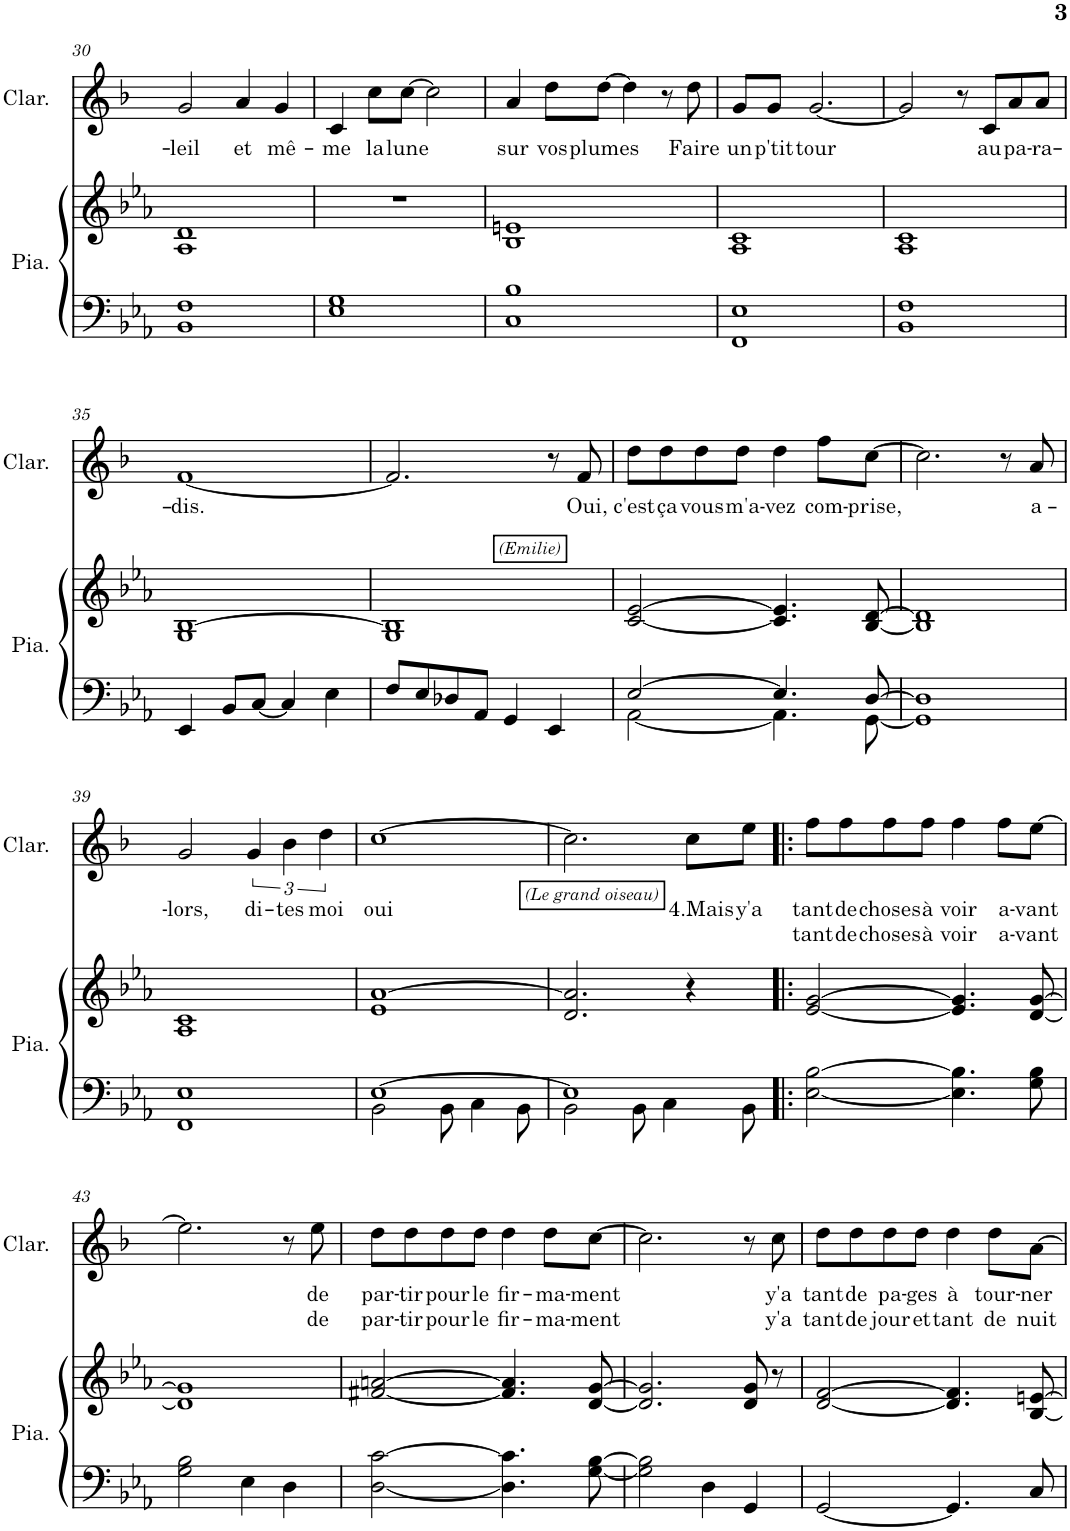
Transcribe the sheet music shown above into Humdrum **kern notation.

**kern	**kern	**kern	**text	**text
*part2	*part2	*part1	*part1	*part1
*staff3	*staff2	*staff1	*staff1	*staff1
*I"Piano	*	*I"Clarinette	*	*
*I'Pia.	*	*I'Clar.	*	*
!!LO:PB:g=z
*clefF4	*clefG2	*clefG2	*	*
*	*	*Trd1c2	*	*
*k[b-e-a-]	*k[b-e-a-]	*k[b-]	*	*
*M4/4	*M4/4	*M4/4	*	*
=30	=30	=30	=30	=30
!	!	!	!LO:LY:b	!
1BB- 1F	1A- 1d	2g/	-leil	.
!	!	!	!LO:LY:b	!
.	.	4a/	et	.
!	!	!	!LO:LY:b	!
.	.	4g/	mê-	.
=31	=31	=31	=31	=31
!	!	!	!LO:LY:b	!
1E- 1G	1r	4c/	-me	.
!	!	!	!LO:LY:b	!
.	.	8cc\L	la	.
!	!	!	!LO:LY:b	!
.	.	[8cc\J	lune	.
.	.	2cc\]	.	.
=32	=32	=32	=32	=32
*^	*	*	*	*
!	!	!	!	!LO:LY:b	!
1C	1B-	1B- 1en	4a/	sur	.
!	!	!	!	!LO:LY:b	!
.	.	.	8dd\L	vos	.
!	!	!	!	!LO:LY:b	!
.	.	.	[8dd\J	plumes	.
.	.	.	4dd\]	.	.
.	.	.	8r	.	.
!	!	!	!	!LO:LY:b	!
.	.	.	8dd\	Faire	.
=33	=33	=33	=33	=33	=33
!	!	!	!	!LO:LY:b	!
1FF	1E-	1A- 1c	8g/L	un	.
!	!	!	!	!LO:LY:b	!
.	.	.	8g/J	p'tit	.
!	!	!	!	!LO:LY:b	!
.	.	.	[2.g/	tour	.
=34	=34	=34	=34	=34	=34
1BB-	1F	1A- 1c	2g/]	.	.
.	.	.	8r	.	.
!	!	!	!	!LO:LY:b	!
.	.	.	8c/L	au	.
!	!	!	!	!LO:LY:b	!
.	.	.	8a/	pa-	.
!	!	!	!	!LO:LY:b	!
.	.	.	8a/J	-ra-	.
*v	*v	*	*	*	*
!!LO:LB:g=z
=35	=35	=35	=35	=35
!	!	!	!LO:LY:b	!
4EE-/	1G [1B-	[1f	-dis.	.
8BB-/L	.	.	.	.
[8C/J	.	.	.	.
4C/]	.	.	.	.
4E-\	.	.	.	.
!!LO:REH:place=s1:b:i:cj:fs=8:t=(Emilie):qo=3
=36	=36	=36	=36	=36
8F/L	1G 1B-]	2.f/]	.	.
8E-/	.	.	.	.
8D-X/	.	.	.	.
8AA-/J	.	.	.	.
4GG/	.	.	.	.
4EE-/	.	8r	.	.
!	!	!	!LO:LY:b	!
.	.	8f/	Oui,	.
=37	=37	=37	=37	=37
*^	*	*	*	*
!	!	!	!	!LO:LY:b	!
[2E-/	[2AA-\	[2c/ [2e-/	8dd\L	c'est	.
!	!	!	!	!LO:LY:b	!
.	.	.	8dd\	ça	.
!	!	!	!	!LO:LY:b	!
.	.	.	8dd\	vous	.
!	!	!	!	!LO:LY:b	!
.	.	.	8dd\J	m'a-	.
!	!	!	!	!LO:LY:b	!
4.E-/]	4.AA-\]	4.c/] 4.e-/]	4dd\	-vez	.
!	!	!	!	!LO:LY:b	!
.	.	.	8ff\L	com-	.
!	!	!	!	!LO:LY:b	!
[8D/	[8GG\	[8B-/ [8d/	[8cc\J	-prise,	.
*v	*v	*	*	*	*
=38	=38	=38	=38	=38
1GG] 1D]	1B-] 1d]	2.cc\]	.	.
.	.	8r	.	.
!	!	!	!LO:LY:b	!
.	.	8a/	a-	.
!!LO:LB:g=z
=39	=39	=39	=39	=39
!	!	!	!LO:LY:b	!
1FF 1E-	1A- 1c	2g/	-lors,	.
!	!	!	!LO:LY:b	!
.	.	6g/	di-	.
!	!	!	!LO:LY:b	!
.	.	6b-\	-tes	.
!	!	!	!LO:LY:b	!
.	.	6dd\	moi	.
=40	=40	=40	=40	=40
*^	*	*	*	*
!	!	!	!	!LO:LY:b	!
[1E-	2BB-\	1e- [1a-	[1cc	oui	.
.	8BB-\	.	.	.	.
.	4C\	.	.	.	.
.	8BB-\	.	.	.	.
!!LO:REH:place=s1:b:i:cj:fs=8:t=(Le grand oiseau)
=41	=41	=41	=41	=41	=41
1E-]	2BB-\	2.d/ 2.a-/]	2.cc\]	.	.
.	8BB-\	.	.	.	.
.	4C\	.	.	.	.
!	!	!	!	!LO:LY:b	!
.	.	4r	8cc\L	4.Mais	.
!	!	!	!	!LO:LY:b	!
.	8BB-\	.	8ee\J	y'a	.
=42!|:	=42!|:	=42!|:	=42!|:	=42!|:	=42!|:
!	!	!	!	!LO:LY:b	!LO:LY:b
*v	*v	*	*	*	*
[2E-\ [2B-\	[2e-/ [2g/	8ff\L	tant	tant
!	!	!	!LO:LY:b	!LO:LY:b
.	.	8ff\	de	de
!	!	!	!LO:LY:b	!LO:LY:b
.	.	8ff\	choses	choses
!	!	!	!LO:LY:b	!LO:LY:b
.	.	8ff\J	à	à
!	!	!	!LO:LY:b	!LO:LY:b
4.E-\] 4.B-\]	4.e-/] 4.g/]	4ff\	voir	voir
!	!	!	!LO:LY:b	!LO:LY:b
.	.	8ff\L	a-	a-
!	!	!	!LO:LY:b	!LO:LY:b
8G\ 8B-\	[8d/ [8g/	[8ee\J	-vant	-vant
!!LO:LB:g=z
=43	=43	=43	=43	=43
2G\ 2B-\	1d] 1g]	2.ee\]	.	.
4E-\	.	.	.	.
4D\	.	8r	.	.
!	!	!	!LO:LY:b	!LO:LY:b
.	.	8ee\	de	de
=44	=44	=44	=44	=44
!	!	!	!LO:LY:b	!LO:LY:b
[2D\ [2c\	[2f#X/ [2an/	8dd\L	par-	par-
!	!	!	!LO:LY:b	!LO:LY:b
.	.	8dd\	-tir	-tir
!	!	!	!LO:LY:b	!LO:LY:b
.	.	8dd\	pour	pour
!	!	!	!LO:LY:b	!LO:LY:b
.	.	8dd\J	le	le
!	!	!	!LO:LY:b	!LO:LY:b
4.D\] 4.c\]	4.f#/] 4.a/]	4dd\	fir-	fir-
!	!	!	!LO:LY:b	!LO:LY:b
.	.	8dd\L	-ma-	-ma-
!	!	!	!LO:LY:b	!LO:LY:b
[8G\ [8B-\	[8d/ [8g/	[8cc\J	-ment	-ment
=45	=45	=45	=45	=45
2G\] 2B-\]	2.d/] 2.g/]	2.cc\]	.	.
4D\	.	.	.	.
4GG/	8d/ 8g/	8r	.	.
!	!	!	!LO:LY:b	!LO:LY:b
.	8r	8cc\	y'a	y'a
=46	=46	=46	=46	=46
!	!	!	!LO:LY:b	!LO:LY:b
[2GG/	[2d/ [2f/	8dd\L	tant	tant
!	!	!	!LO:LY:b	!LO:LY:b
.	.	8dd\	de	de
!	!	!	!LO:LY:b	!LO:LY:b
.	.	8dd\	pa-	jour
!	!	!	!LO:LY:b	!LO:LY:b
.	.	8dd\J	-ges	et
!	!	!	!LO:LY:b	!LO:LY:b
4.GG/]	4.d/] 4.f/]	4dd\	à	tant
!	!	!	!LO:LY:b	!LO:LY:b
.	.	8dd\L	tour-	de
!	!	!	!LO:LY:b	!LO:LY:b
8C/	[8B-/ [8en/	[8a\J	-ner	nuit
=	=	=	=	=
*-	*-	*-	*-	*-
